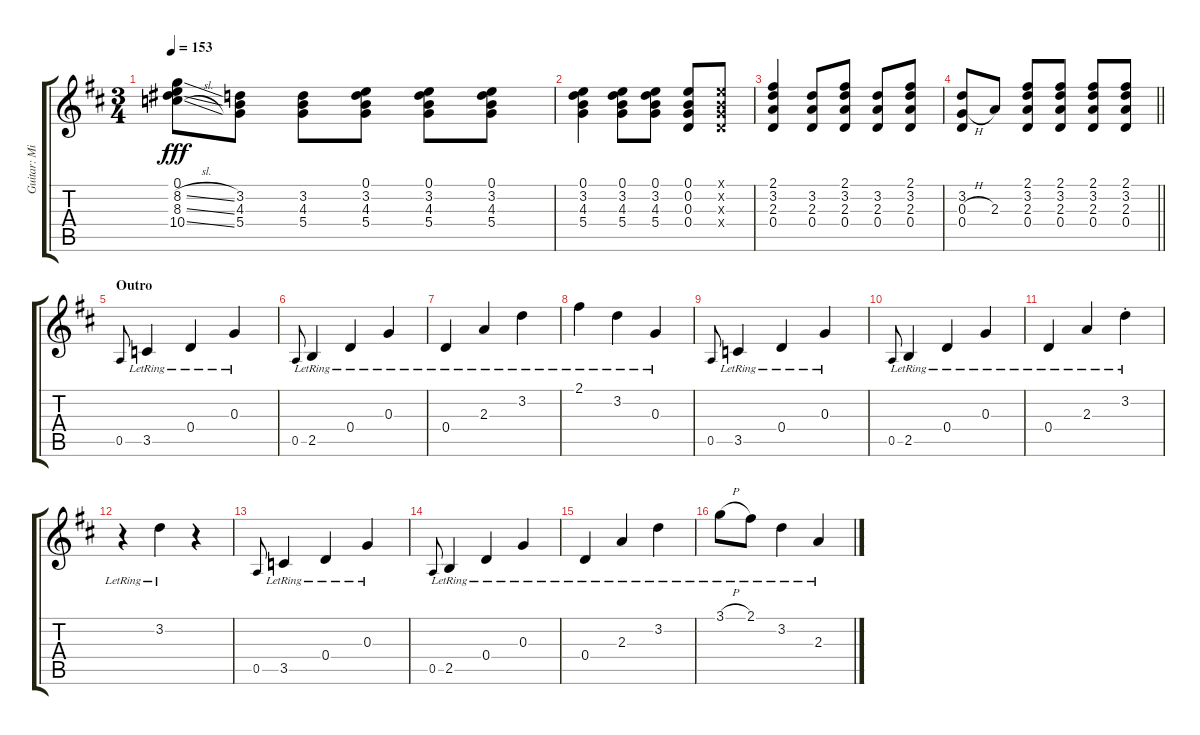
\track ("Guitar: Mick" "Guitar: Mi") {instrument electricguitarclean}
\staff {score tabs}
\tuning (E4 B3 G3 D3 A2 E2) {hide}
\ts (3 4)
\tempo 153
\clef g2
\ks d
(0.1 8.2{sl} 8.3{sl} 10.4{sl}).8{dy fff} (3.2 4.3 5.4).8 (3.2 4.3 5.4).8 (0.1 3.2 4.3 5.4).8 (0.1 3.2 4.3 5.4).8 (0.1 3.2 4.3 5.4).8 |
(0.1 3.2 4.3 5.4).4 (0.1 3.2 4.3 5.4).8 (0.1 3.2 4.3 5.4).8 (0.1 0.2 0.3 0.4).8 (0.1{x} 0.2{x} 0.3{x} 0.4{x}).8 |
(2.1 3.2 2.3 0.4).4 (3.2 2.3 0.4).8 (2.1 3.2 2.3 0.4).8 (3.2 2.3 0.4).8 (2.1 3.2 2.3 0.4).8 |
\barLineRight lightlight
(3.2 0.3{h} 0.4).8 2.3.8 (2.1 3.2 2.3 0.4).8 (2.1 3.2 2.3 0.4).8 (2.1 3.2 2.3 0.4).8 (2.1 3.2 2.3 0.4).8 |
\section ("" "Outro")
0.5.8{gr onbeat} 3.5{lr}.4 0.4{lr}.4 0.3{lr}.4 |
0.5.8{gr onbeat} 2.5{lr}.4 0.4{lr}.4 0.3{lr}.4 |
0.4{lr}.4 2.3{lr}.4 3.2{lr}.4 |
2.1{lr}.4 3.2{lr}.4 0.3{lr}.4 |
0.5.8{gr onbeat} 3.5{lr}.4 0.4{lr}.4 0.3{lr}.4 |
0.5.8{gr onbeat} 2.5{lr}.4 0.4{lr}.4 0.3{lr}.4 |
0.4{lr}.4 2.3{lr}.4 3.2{st lr}.4 |
r.4 3.2{lr}.4 r.4 |
0.5.8{gr onbeat} 3.5{lr}.4 0.4{lr}.4 0.3{lr}.4 |
0.5.8{gr onbeat} 2.5{lr}.4 0.4{lr}.4 0.3{lr}.4 |
0.4{lr}.4 2.3{lr}.4 3.2{lr}.4 |
3.1{h lr}.8 2.1{lr}.8 3.2{lr}.4 2.3{lr}.4
